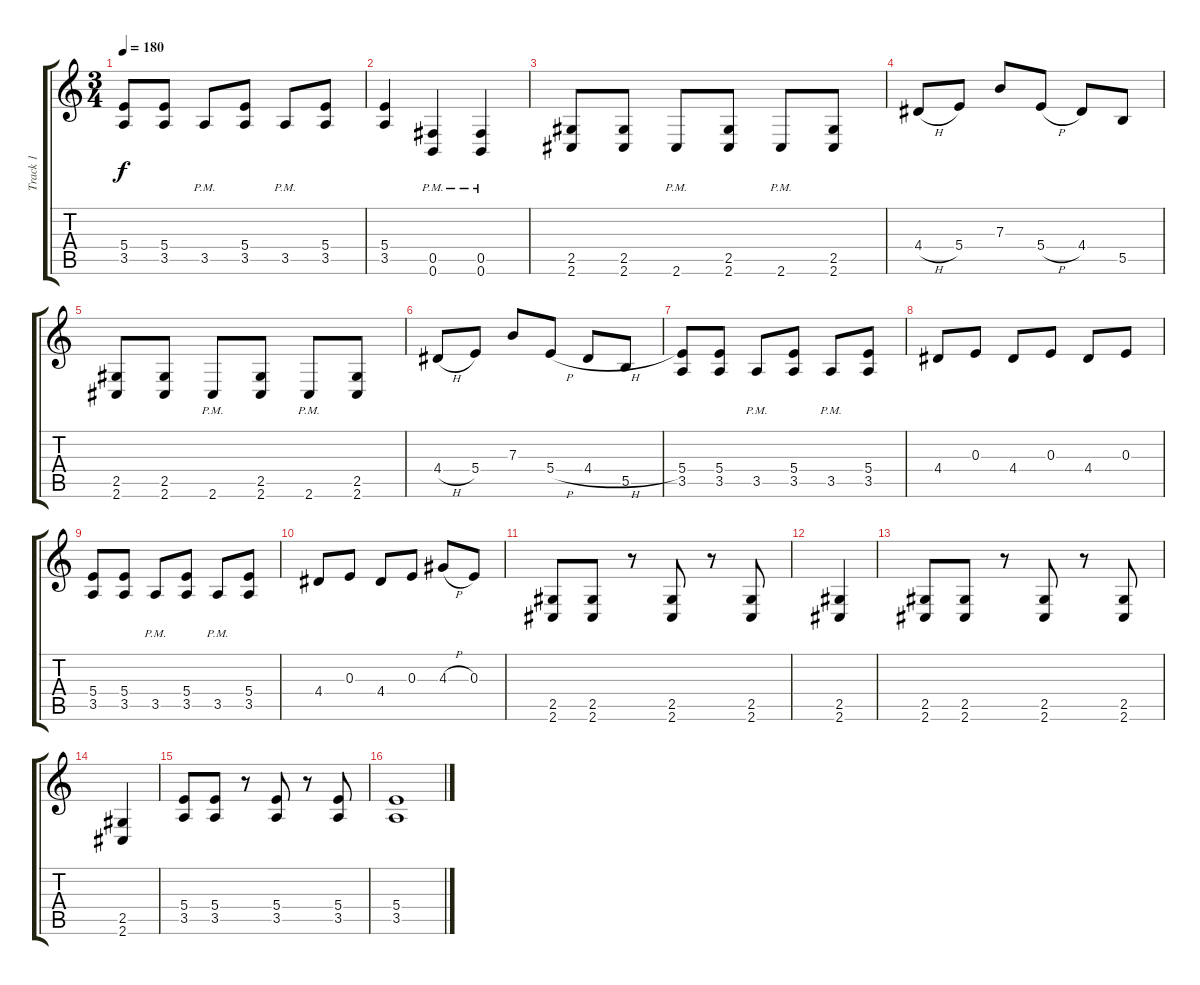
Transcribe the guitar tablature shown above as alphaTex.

\track ("Track 1" "Track 1") {instrument overdrivenguitar}
\staff {score tabs}
\tuning (Db4 Ab3 E3 B2 Gb2 B1) {hide}
\ts (3 4)
\tempo 180
\clef g2
\ks c
(5.4 3.5).8{dy f} (5.4 3.5).8 3.5{pm}.8 (5.4 3.5).8 3.5{pm}.8 (5.4 3.5).8 |
(5.4 3.5).4 (0.5{pm} 0.6{pm}).4 (0.5{pm} 0.6{pm}).4 |
(2.5 2.6).8 (2.5 2.6).8 2.6{pm}.8 (2.5 2.6).8 2.6{pm}.8 (2.5 2.6).8 |
4.4{h}.8 5.4.8 7.3.8 5.4{h}.8 4.4.8 5.5.8 |
(2.5 2.6).8 (2.5 2.6).8 2.6{pm}.8 (2.5 2.6).8 2.6{pm}.8 (2.5 2.6).8 |
4.4{h}.8 5.4.8 7.3.8 5.4{h}.8 4.4{h}.8 5.5.8 |
(5.4 3.5).8 (5.4 3.5).8 3.5{pm}.8 (5.4 3.5).8 3.5{pm}.8 (5.4 3.5).8 |
4.4.8 0.3.8 4.4.8 0.3.8 4.4.8 0.3.8 |
(5.4 3.5).8 (5.4 3.5).8 3.5{pm}.8 (5.4 3.5).8 3.5{pm}.8 (5.4 3.5).8 |
4.4.8 0.3.8 4.4.8 0.3.8 4.3{h}.8 0.3.8 |
(2.5 2.6).8 (2.5 2.6).8 r.8 (2.5 2.6).8 r.8 (2.5 2.6).8 |
(2.5 2.6).4 |
(2.5 2.6).8 (2.5 2.6).8 r.8 (2.5 2.6).8 r.8 (2.5 2.6).8 |
(2.5 2.6).4 |
(5.4 3.5).8 (5.4 3.5).8 r.8 (5.4 3.5).8 r.8 (5.4 3.5).8 |
(5.4 3.5).1
